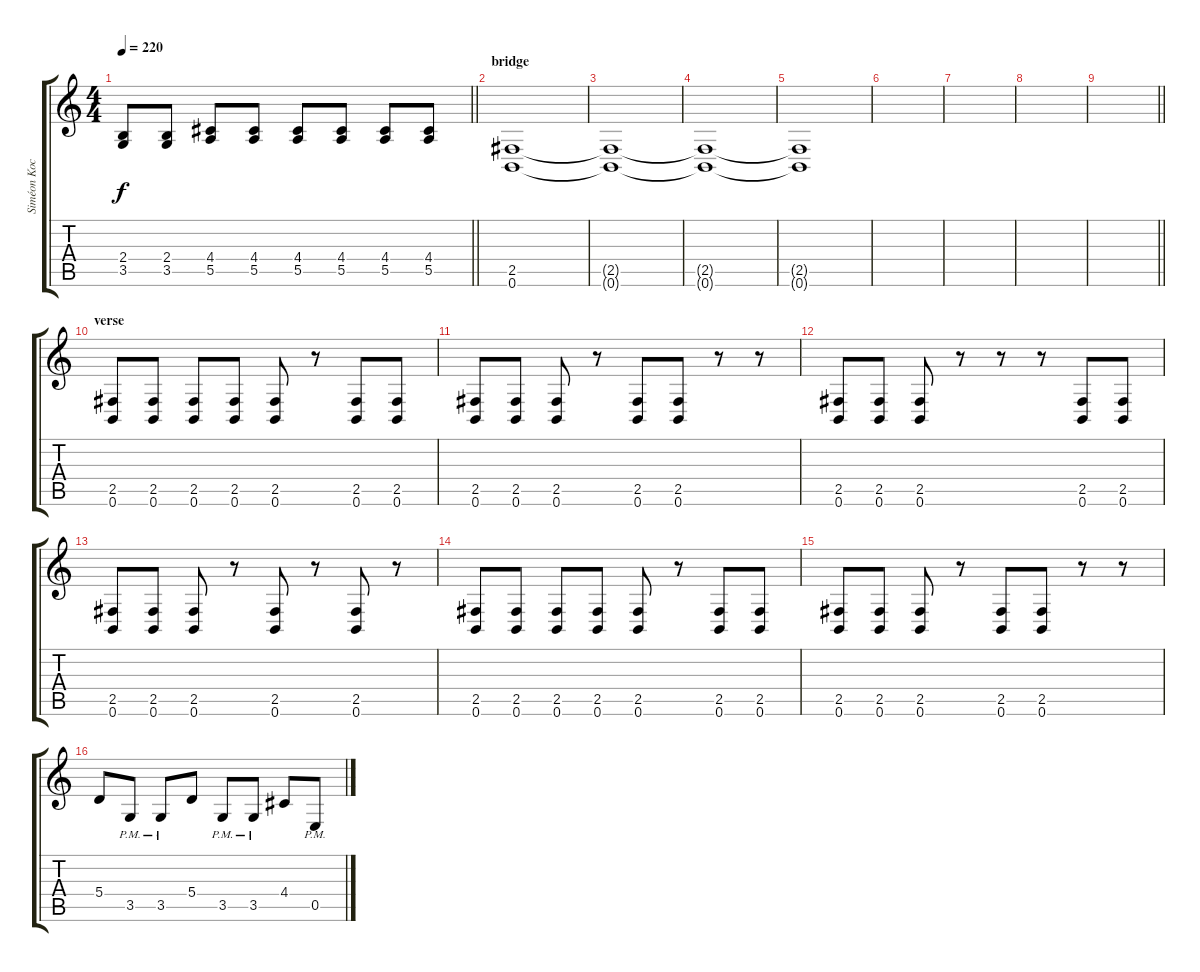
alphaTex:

\track ("Siméon Koch" "Siméon Koc") {instrument distortionguitar}
\staff {score tabs}
\tuning (B3 Gb3 D3 A2 E2 B1) {hide}
\ts (4 4)
\tempo 220
\clef g2
\barLineRight lightlight
\ks c
(2.4 3.5).8{dy f} (2.4 3.5).8 (4.4 5.5).8 (4.4 5.5).8 (4.4 5.5).8 (4.4 5.5).8 (4.4 5.5).8 (4.4 5.5).8 |
\section ("" "bridge")
(2.5 0.6).1{volume 0} |
(2.5{t} 0.6{t}).1 |
(2.5{t} 0.6{t}).1 |
(2.5{t} 0.6{t}).1 |
|
|
|
\barLineRight lightlight
|
\section ("" "verse")
(2.5 0.6).8{volume 15} (2.5 0.6).8 (2.5 0.6).8 (2.5 0.6).8 (2.5 0.6).8 r.8 (2.5 0.6).8 (2.5 0.6).8 |
(2.5 0.6).8 (2.5 0.6).8 (2.5 0.6).8 r.8 (2.5 0.6).8 (2.5 0.6).8 r.8 r.8 |
(2.5 0.6).8 (2.5 0.6).8 (2.5 0.6).8 r.8 r.8 r.8 (2.5 0.6).8 (2.5 0.6).8 |
(2.5 0.6).8 (2.5 0.6).8 (2.5 0.6).8 r.8 (2.5 0.6).8 r.8 (2.5 0.6).8 r.8 |
(2.5 0.6).8 (2.5 0.6).8 (2.5 0.6).8 (2.5 0.6).8 (2.5 0.6).8 r.8 (2.5 0.6).8 (2.5 0.6).8 |
(2.5 0.6).8 (2.5 0.6).8 (2.5 0.6).8 r.8 (2.5 0.6).8 (2.5 0.6).8 r.8 r.8 |
5.4.8 3.5{pm}.8 3.5{pm}.8 5.4.8 3.5{pm}.8 3.5{pm}.8 4.4.8 0.5{pm}.8
